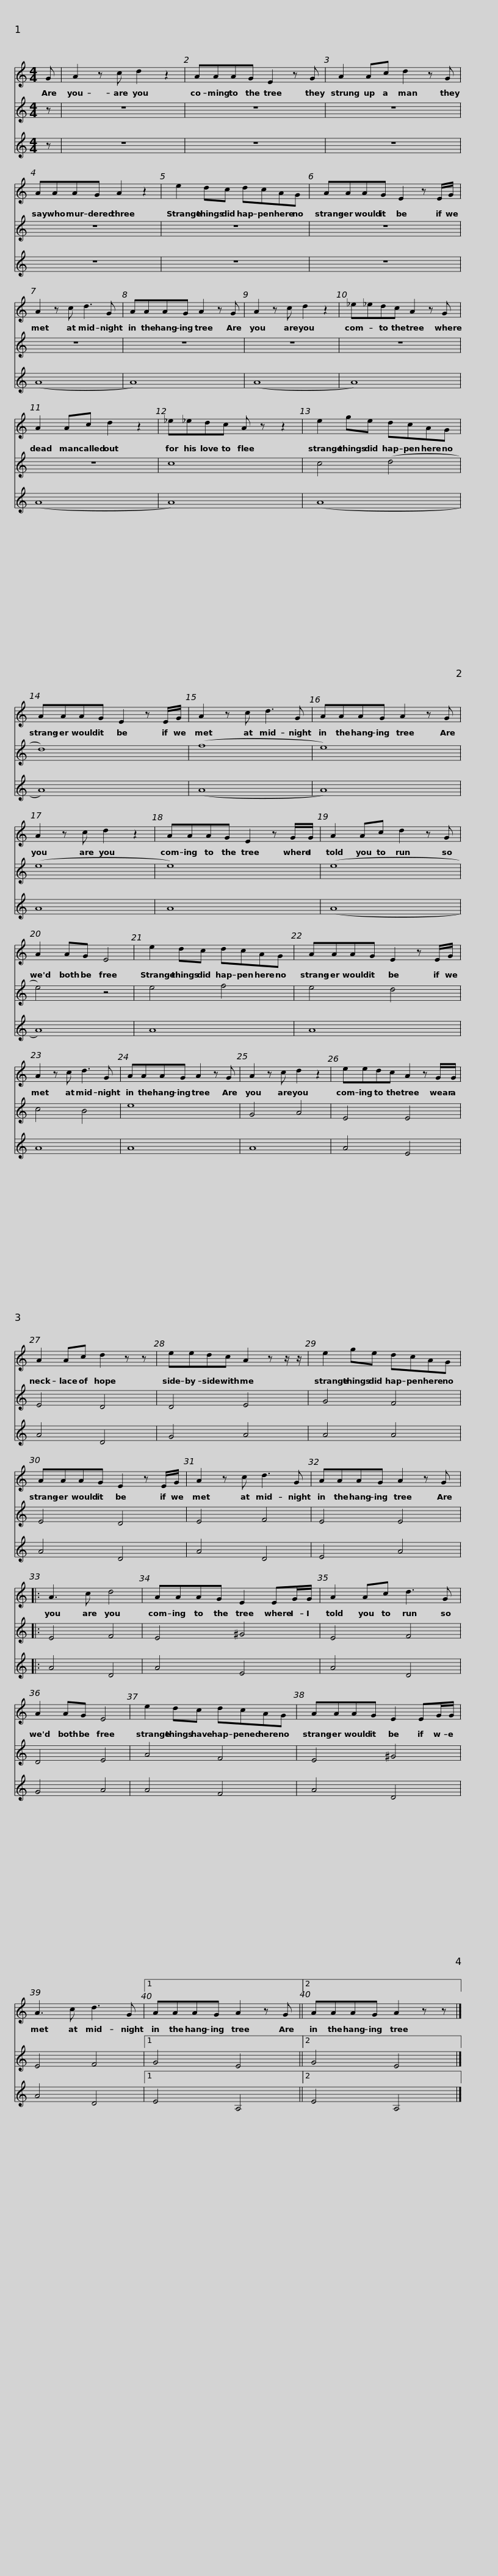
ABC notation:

X:1
%%score 1 2 3
L:1/8
M:4/4
I:linebreak $
K:C
V:1 treble
V:2 treble
V:3 treble
V:1
 G | A2 z c d2 z2 | AAAG E2 z G | A2 Ac d2 z G |$ AAAG A2 z2 | %5
 e2 dc dcAG |$ AAAG E2 z E/G/ | A2 z c d3 G |$ AAAG A2 z G | A2 z c d2 z2 | %10
 _e_edc A2 z G |$ A2 Ac d2 z2 | _e_edc A z z2 |$ e2 ge dcAG | AAAG E2 z E/G/ |$ %15
 A2 z c d3 G | AAAG A2 z G | A2 z c d2 z2 |$ AAAG E2 z G/G/ | A2 Ac d2 z G | %20
 A2 AG E4 |$ e2 dc dcAG | AAAG E2 z E/G/ |$ A2 z c d3 G | AAAG A2 z G | %25
 A2 z c d2 z2 |$ eedc A2 z G/G/ | A2 Ac d2 z z |$ eedc A2 z z/ z/ | e2 ge dcAG |$ %30
 AAAG E2 z E/G/ | A2 z c d3 G |$ AAAG A2 z G |: A3 c d4 | AAAG E2 EG/G/ |$ %35
 A2 Ac d3 G | A2 AG E4 |$ e2 dc dcAG | AAAG E2 EG/G/ |$ A3 c d3 G |1 %40
 AAAG A2 z G ||2 AAAG A2 z z |] %42
V:2
 z | z8 | z8 | z8 |$ z8 | %5
 z8 |$ z8 | z8 |$ z8 | z8 | %10
 z8 |$ z8 | c8 |$ c4 (d4 | d8) |$ %15
 (f8 | e8) | (e8 |$ e8) | (e8 | %20
 e4) z4 |$ e4 f4 | e4 d4 |$ c4 B4 | e8 | %25
 G4 A4 |$ E4 E4 | E4 D4 |$ D4 E4 | G4 F4 |$ %30
 E4 D4 | E4 F4 |$ E4 E4 |: E4 F4 | E4 ^G4 |$ %35
 E4 F4 | D4 E4 |$ A4 F4 | E4 ^G4 |$ E4 F4 |1 %40
 G4 E4 ||2 G4 E4 |] %42
V:3
 z | z8 | z8 | z8 |$ z8 | %5
 z8 |$ z8 | (A8 |$ A8) | (A8 | %10
 A8) |$ (A8 | A8) |$ (A8 | A8) |$ %15
 (A8 | A8) | A8 |$ A8 | (A8 | %20
 A8) |$ A8 | A8 |$ A8 | A8 | %25
 A8 |$ A4 E4 | A4 D4 |$ G4 A4 | A4 A4 |$ %30
 A4 D4 | A4 D4 |$ E4 A4 |: A4 D4 | A4 E4 |$ %35
 A4 D4 | G4 A4 |$ A4 F4 | A4 D4 |$ A4 D4 |1 %40
 E4 A,4 ||2 E4 A,4 |] %42
